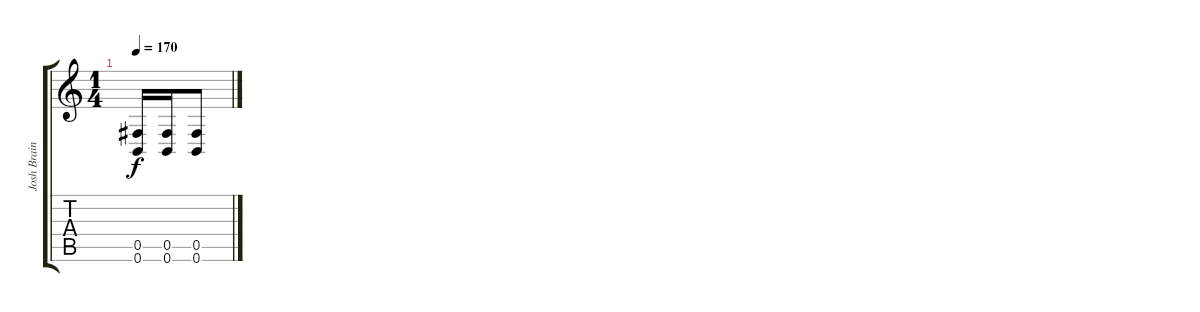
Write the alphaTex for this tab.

\track ("Josh Brainard" "Josh Brain") {instrument distortionguitar}
\staff {score tabs}
\tuning (Db4 Ab3 E3 B2 Gb2 B1) {hide}
\ts (1 4)
\tempo 170
\clef g2
\ks c
(0.5 0.6).16{dy f} (0.5 0.6).16 (0.5 0.6).8
